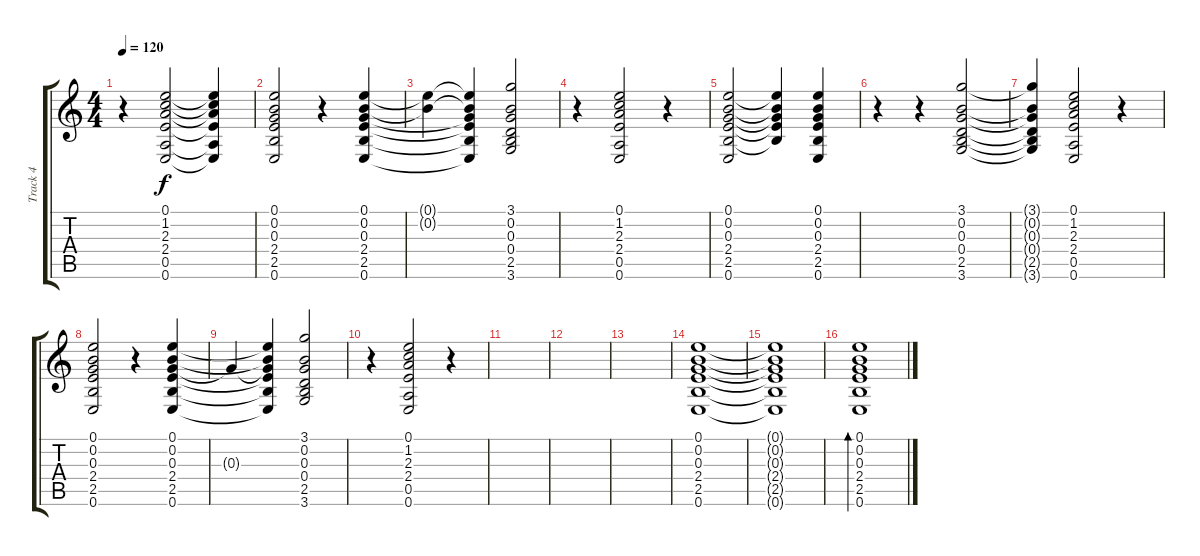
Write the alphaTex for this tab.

\track ("Track 4" "Track 4") {instrument overdrivenguitar}
\staff {score tabs}
\tuning (E4 B3 G3 D3 A2 E2) {hide}
\ts (4 4)
\tempo 120
\clef g2
\ks c
r.4{dy f} (0.1 1.2 2.3 2.4 0.5 0.6).2 (0.1{t} 1.2{t} 2.3{t} 2.4{t} 0.5{t} 0.6{t}).4 |
(0.1 0.2 0.3 2.4 2.5 0.6).2{instrument contrabass} r.4 (0.1 0.2 0.3 2.4 2.5 0.6).4 |
(0.1{t} 0.2{t}).4 (0.1{t} 0.2{t} 0.3{t} 2.4{t} 2.5{t} 0.6{t}).4 (3.1 0.2 0.3 0.4 2.5 3.6).2 |
r.4 (0.1 1.2 2.3 2.4 0.5 0.6).2 r.4 |
(0.1 0.2 0.3 2.4 2.5 0.6).2{instrument contrabass} (0.1{t} 0.2{t} 0.3{t} 2.4{t} 2.5{t}).4 (0.1 0.2 0.3 2.4 2.5 0.6).4 |
r.4 r.4 (3.1 0.2 0.3 0.4 2.5 3.6).2 |
(3.1{t} 0.2{t} 0.3{t} 0.4{t} 2.5{t} 3.6{t}).4 (0.1 1.2 2.3 2.4 0.5 0.6).2 r.4 |
(0.1 0.2 0.3 2.4 2.5 0.6).2 r.4 (0.1 0.2 0.3 2.4 2.5 0.6).4 |
0.3{t}.4 (0.1{t} 0.2{t} 0.3{t} 2.4{t} 2.5{t} 0.6{t}).4 (3.1 0.2 0.3 0.4 2.5 3.6).2 |
r.4 (0.1 1.2 2.3 2.4 0.5 0.6).2 r.4 |
|
|
|
(0.1 0.2 0.3 2.4 2.5 0.6).1 |
(0.1{t} 0.2{t} 0.3{t} 2.4{t} 2.5{t} 0.6{t}).1 |
(0.1 0.2 0.3 2.4 2.5 0.6).1{bd 60}
